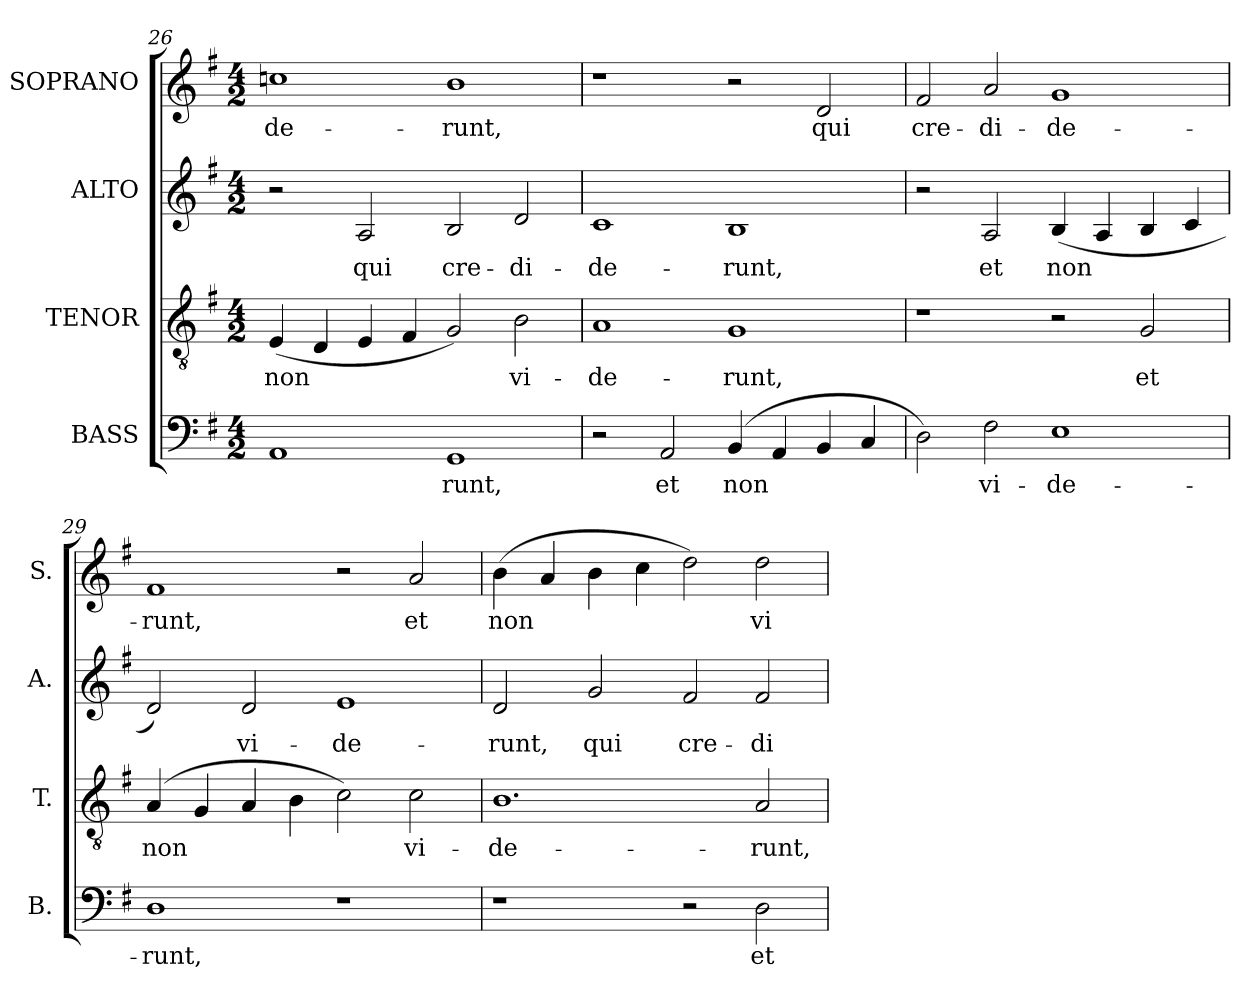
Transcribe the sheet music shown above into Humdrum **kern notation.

**kern	**text	**kern	**text	**kern	**text	**kern	**text
*part4	*part4	*part3	*part3	*part2	*part2	*part1	*part1
*staff4	*staff4	*staff3	*staff3	*staff2	*staff2	*staff1	*staff1
*I"BASS	*	*I"TENOR	*	*I"ALTO	*	*I"SOPRANO	*
*I'B.	*	*I'T.	*	*I'A.	*	*I'S.	*
!!LO:LB:g=z
*clefF4	*	*clefGv2	*	*clefG2	*	*clefG2	*
*	*	*ITrd7c12	*	*	*	*	*
*k[f#]	*	*k[f#]	*	*k[f#]	*	*k[f#]	*
*G:	*	*G:	*	*G:	*	*G:	*
*M4/2	*	*M4/2	*	*M4/2	*	*M4/2	*
=26	=26	=26	=26	=26	=26	=26	=26
!	!	!	!LO:LY:b:color=#000000	!	!	!	!
!	!	!	!	!	!	!	!LO:LY:b:color=#000000
1AAi	.	(4EEi/	non	2r	.	1ccni	-de-
.	.	4DDi/	.	.	.	.	.
!	!	!	!	!	!LO:LY:b:color=#000000	!	!
.	.	4EEi/	.	2Ai/	qui	.	.
.	.	4FF#i/	.	.	.	.	.
!	!LO:LY:b:color=#000000	!	!	!	!	!	!
!	!	!	!	!	!LO:LY:b:color=#000000	!	!
!	!	!	!	!	!	!	!LO:LY:b:color=#000000
1GGi	-runt,	2GGi/)	.	2Bi/	cre-	1bi	-runt,
!	!	!	!LO:LY:b:color=#000000	!	!	!	!
!	!	!	!	!	!LO:LY:b:color=#000000	!	!
.	.	2BBi\	vi-	2di/	-di-	.	.
=27	=27	=27	=27	=27	=27	=27	=27
!	!	!	!LO:LY:b:color=#000000	!	!	!	!
!	!	!	!	!	!LO:LY:b:color=#000000	!	!
2r	.	1AAi	-de-	1ci	-de-	1r	.
!	!LO:LY:b:color=#000000	!	!	!	!	!	!
2AAi/	et	.	.	.	.	.	.
!	!LO:LY:b:color=#000000	!	!	!	!	!	!
!	!	!	!LO:LY:b:color=#000000	!	!	!	!
!	!	!	!	!	!LO:LY:b:color=#000000	!	!
(4BBi/	non	1GGi	-runt,	1Bi	-runt,	2r	.
4AAi/	.	.	.	.	.	.	.
!	!	!	!	!	!	!	!LO:LY:b:color=#000000
4BBi/	.	.	.	.	.	2di/	qui
4Ci/	.	.	.	.	.	.	.
=28	=28	=28	=28	=28	=28	=28	=28
!	!	!	!	!	!	!	!LO:LY:b:color=#000000
2Di\)	.	1r	.	2r	.	2f#i/	cre-
!	!LO:LY:b:color=#000000	!	!	!	!	!	!
!	!	!	!	!	!LO:LY:b:color=#000000	!	!
!	!	!	!	!	!	!	!LO:LY:b:color=#000000
2F#i\	vi-	.	.	2Ai/	et	2ai/	-di-
!	!LO:LY:b:color=#000000	!	!	!	!	!	!
!	!	!	!	!	!LO:LY:b:color=#000000	!	!
!	!	!	!	!	!	!	!LO:LY:b:color=#000000
1Ei	-de-	2r	.	(4Bi/	non	1gi	-de-
.	.	.	.	4Ai/	.	.	.
!	!	!	!LO:LY:b:color=#000000	!	!	!	!
.	.	2GGi/	et	4Bi/	.	.	.
.	.	.	.	4ci/	.	.	.
=29	=29	=29	=29	=29	=29	=29	=29
!	!LO:LY:b:color=#000000	!	!	!	!	!	!
!	!	!	!LO:LY:b:color=#000000	!	!	!	!
!	!	!	!	!	!	!	!LO:LY:b:color=#000000
1Di	-runt,	(4AAi/	non	2di/)	.	1f#i	-runt,
.	.	4GGi/	.	.	.	.	.
!	!	!	!	!	!LO:LY:b:color=#000000	!	!
.	.	4AAi/	.	2di/	vi-	.	.
.	.	4BBi\	.	.	.	.	.
!	!	!	!	!	!LO:LY:b:color=#000000	!	!
1r	.	2Ci\)	.	1ei	-de-	2r	.
!	!	!	!LO:LY:b:color=#000000	!	!	!	!
!	!	!	!	!	!	!	!LO:LY:b:color=#000000
.	.	2Ci\	vi-	.	.	2ai/	et
=30	=30	=30	=30	=30	=30	=30	=30
!	!	!	!LO:LY:b:color=#000000	!	!	!	!
!	!	!	!	!	!LO:LY:b:color=#000000	!	!
!	!	!	!	!	!	!	!LO:LY:b:color=#000000
1r	.	1.BBi	-de-	2di/	-runt,	(4bi\	non
.	.	.	.	.	.	4ai/	.
!	!	!	!	!	!LO:LY:b:color=#000000	!	!
.	.	.	.	2gi/	qui	4bi\	.
.	.	.	.	.	.	4cci\	.
!	!	!	!	!	!LO:LY:b:color=#000000	!	!
2r	.	.	.	2f#i/	cre-	2ddi\)	.
!	!LO:LY:b:color=#000000	!	!	!	!	!	!
!	!	!	!LO:LY:b:color=#000000	!	!	!	!
!	!	!	!	!	!LO:LY:b:color=#000000	!	!
!	!	!	!	!	!	!	!LO:LY:b:color=#000000
2Di\	et	2AAi/	-runt,	2f#i/	-di-	2ddi\	vi-
=	=	=	=	=	=	=	=
*-	*-	*-	*-	*-	*-	*-	*-
